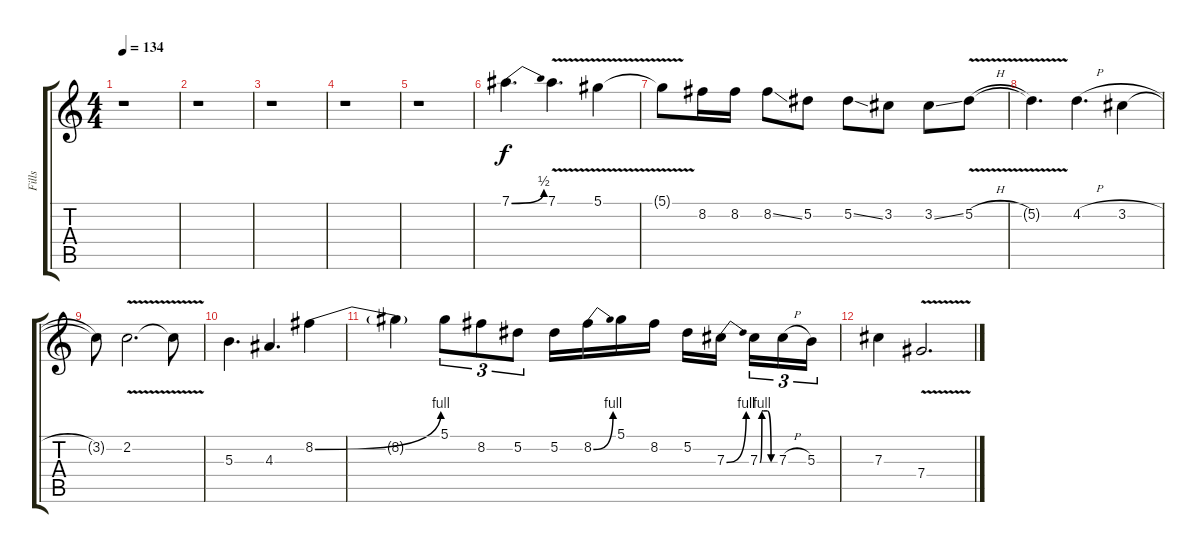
\track ("Fills" "Fills") {instrument distortionguitar}
\staff {score tabs}
\tuning (Eb4 Bb3 Gb3 Db3 Ab2 Eb2) {hide}
\ts (4 4)
\tempo 134
\clef g2
\ks c
r.1{dy f} |
r.1 |
r.1 |
r.1 |
r.1 |
7.1{be (bend 0 0 60 2)}.4{d} 7.1{v}.4{d} 5.1{v}.4 |
5.1{t}.8 8.2.16 8.2.16 8.2{ss}.8 5.2.8 5.2{ss}.8 3.2.8 3.2{ss}.8 5.2{v h}.8 |
5.2{t}.4{d} 4.2{h}.4{d} 3.2{h}.4 |
3.2{t}.8 2.2{v}.2{d} 2.2{t}.8 |
5.3.4{d} 4.3.4{d} 8.2{be (bend 0 0 60 4)}.4 |
8.2{t}.4 5.1.8{tu (3 2)} 8.2.8{tu (3 2)} 5.2.8{tu (3 2)} 5.2.16 8.2{be (bend 0 0 60 4)}.16 5.1.16 8.2.16 5.2.16 7.3{be (bend 0 0 60 4)}.16 7.3{be (custom 0 0 8 4 15 4 30 4 45 0 60 0)}.16{tu (3 2)} 7.3{h}.16{tu (3 2)} 5.3.16{tu (3 2)} |
7.3.4 7.4{v}.2{d}
